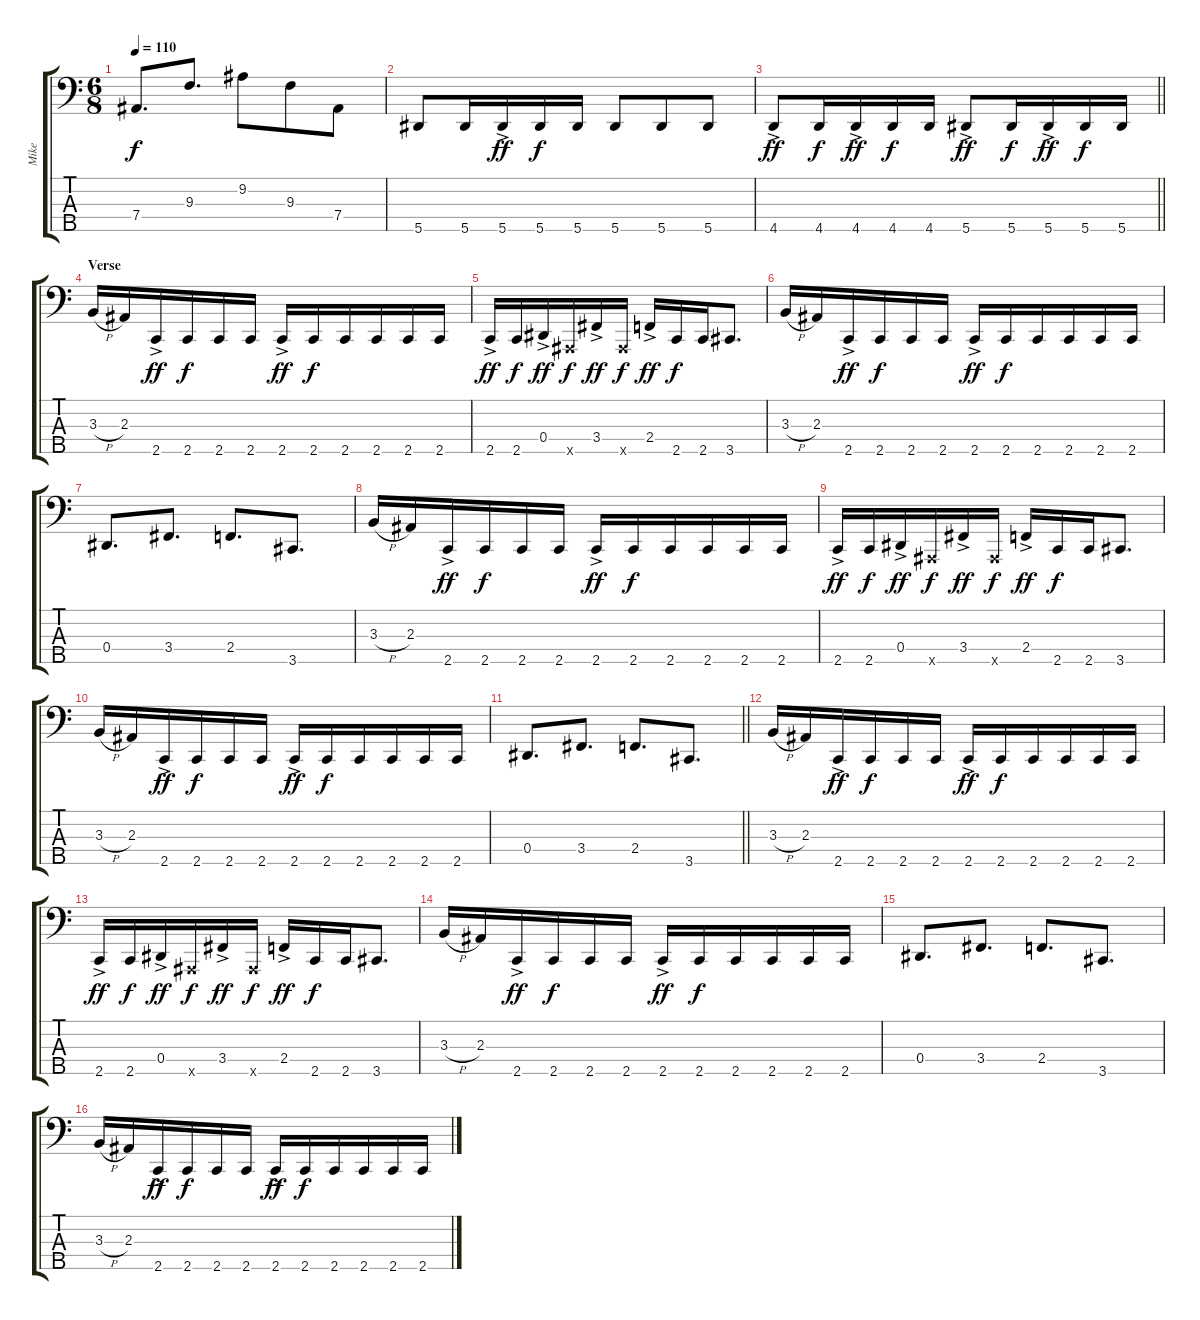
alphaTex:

\track ("Mike" "Mike") {instrument acousticguitarsteel}
\staff {score tabs}
\tuning (Gb2 Db2 Ab1 Eb1 Bb0) {hide}
\ts (6 8)
\tempo 110
\clef f4
\ks c
7.4.8{d dy f} 9.3.8{d} 9.2.8 9.3.8 7.4.8 |
5.5.8 5.5.16 5.5{ac}.16{dy ff} 5.5.16{dy f} 5.5.16 5.5.8 5.5.8 5.5.8 |
\barLineRight lightlight
4.5{ac}.8{dy ff} 4.5.16{dy f} 4.5{ac}.16{dy ff} 4.5.16{dy f} 4.5.16 5.5{ac}.8{dy ff} 5.5.16{dy f} 5.5{ac}.16{dy ff} 5.5.16{dy f} 5.5.16 |
\section ("" "Verse")
3.3{h}.16 2.3.16 2.5{ac}.16{dy ff} 2.5.16{dy f} 2.5.16 2.5.16 2.5{ac}.16{dy ff} 2.5.16{dy f} 2.5.16 2.5.16 2.5.16 2.5.16 |
2.5{ac}.16{dy ff} 2.5.16{dy f} 0.4{ac}.16{dy ff} 0.5{x}.16{dy f} 3.4{ac}.16{dy ff} 0.5{x}.16{dy f} 2.4{ac}.16{dy ff} 2.5.16{dy f} 2.5.16 3.5.8{d} |
3.3{h}.16 2.3.16 2.5{ac}.16{dy ff} 2.5.16{dy f} 2.5.16 2.5.16 2.5{ac}.16{dy ff} 2.5.16{dy f} 2.5.16 2.5.16 2.5.16 2.5.16 |
0.4.8{d} 3.4.8{d} 2.4.8{d} 3.5.8{d} |
3.3{h}.16 2.3.16 2.5{ac}.16{dy ff} 2.5.16{dy f} 2.5.16 2.5.16 2.5{ac}.16{dy ff} 2.5.16{dy f} 2.5.16 2.5.16 2.5.16 2.5.16 |
2.5{ac}.16{dy ff} 2.5.16{dy f} 0.4{ac}.16{dy ff} 0.5{x}.16{dy f} 3.4{ac}.16{dy ff} 0.5{x}.16{dy f} 2.4{ac}.16{dy ff} 2.5.16{dy f} 2.5.16 3.5.8{d} |
3.3{h}.16 2.3.16 2.5{ac}.16{dy ff} 2.5.16{dy f} 2.5.16 2.5.16 2.5{ac}.16{dy ff} 2.5.16{dy f} 2.5.16 2.5.16 2.5.16 2.5.16 |
\barLineRight lightlight
0.4.8{d} 3.4.8{d} 2.4.8{d} 3.5.8{d} |
3.3{h}.16 2.3.16 2.5{ac}.16{dy ff} 2.5.16{dy f} 2.5.16 2.5.16 2.5{ac}.16{dy ff} 2.5.16{dy f} 2.5.16 2.5.16 2.5.16 2.5.16 |
2.5{ac}.16{dy ff} 2.5.16{dy f} 0.4{ac}.16{dy ff} 0.5{x}.16{dy f} 3.4{ac}.16{dy ff} 0.5{x}.16{dy f} 2.4{ac}.16{dy ff} 2.5.16{dy f} 2.5.16 3.5.8{d} |
3.3{h}.16 2.3.16 2.5{ac}.16{dy ff} 2.5.16{dy f} 2.5.16 2.5.16 2.5{ac}.16{dy ff} 2.5.16{dy f} 2.5.16 2.5.16 2.5.16 2.5.16 |
0.4.8{d} 3.4.8{d} 2.4.8{d} 3.5.8{d} |
3.3{h}.16 2.3.16 2.5{ac}.16{dy ff} 2.5.16{dy f} 2.5.16 2.5.16 2.5{ac}.16{dy ff} 2.5.16{dy f} 2.5.16 2.5.16 2.5.16 2.5.16
